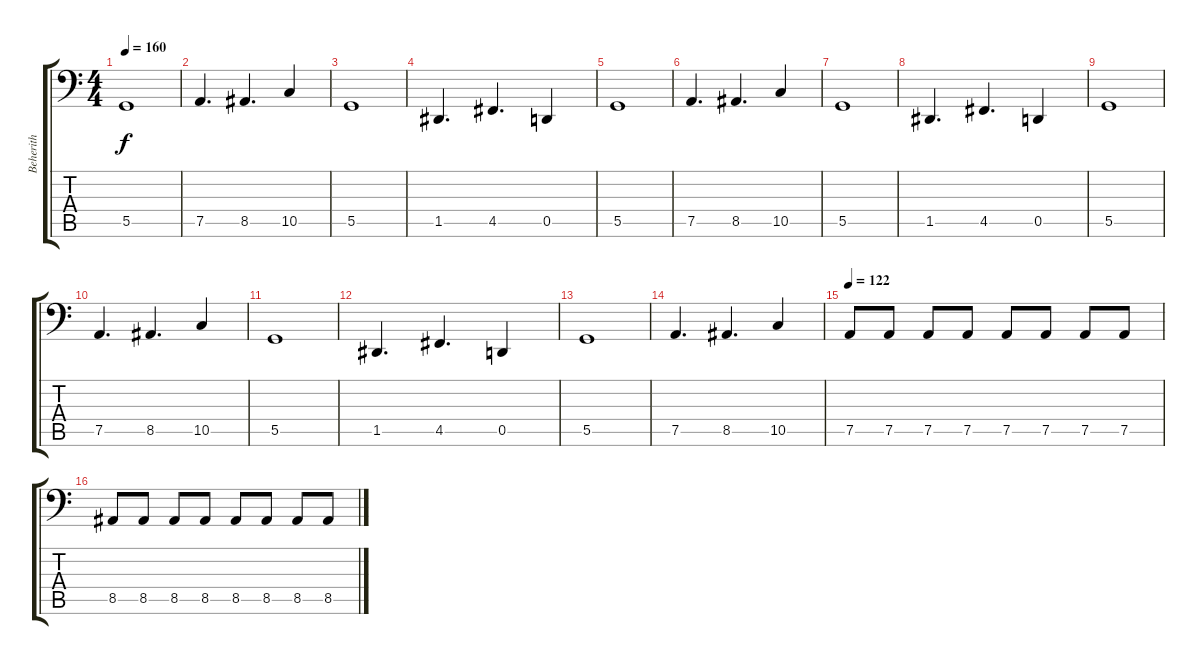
\track ("Beherith " "Beherith ") {instrument electricbasspick}
\staff {score tabs}
\tuning (C3 G2 D2 A1 D1 B0) {hide}
\ts (4 4)
\tempo 160
\clef f4
\ks c
5.5.1{dy f} |
7.5.4{d} 8.5.4{d} 10.5.4 |
5.5.1 |
1.5.4{d} 4.5.4{d} 0.5.4 |
5.5.1 |
7.5.4{d} 8.5.4{d} 10.5.4 |
5.5.1 |
1.5.4{d} 4.5.4{d} 0.5.4 |
5.5.1 |
7.5.4{d} 8.5.4{d} 10.5.4 |
5.5.1 |
1.5.4{d} 4.5.4{d} 0.5.4 |
5.5.1 |
7.5.4{d} 8.5.4{d} 10.5.4 |
\tempo 122
7.5.8 7.5.8 7.5.8 7.5.8 7.5.8 7.5.8 7.5.8 7.5.8 |
8.5.8 8.5.8 8.5.8 8.5.8 8.5.8 8.5.8 8.5.8 8.5.8
